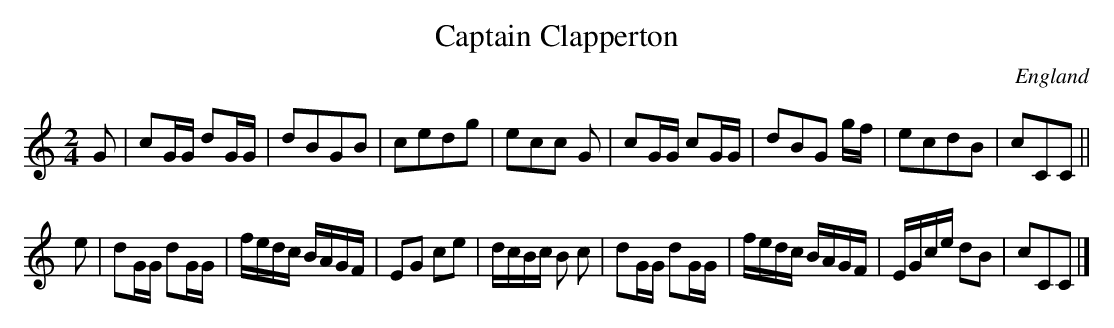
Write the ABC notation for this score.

X:1
T:Captain Clapperton
L:1/8
M:2/4
O:England
K:C major
G | cG/G/ dG/G/ | dBGB | cedg | ecc \
G | cG/G/ cG/G/ | dBG g/f/ | ecdB | cCC ||
e | dG/G/ dG/G/ | f/e/d/c/ B/A/G/F/ | EG ce | d/c/B/c/ B \
c | dG/G/ dG/G/ | f/e/d/c/ B/A/G/F/ | E/G/c/e/ dB | cCC |]
